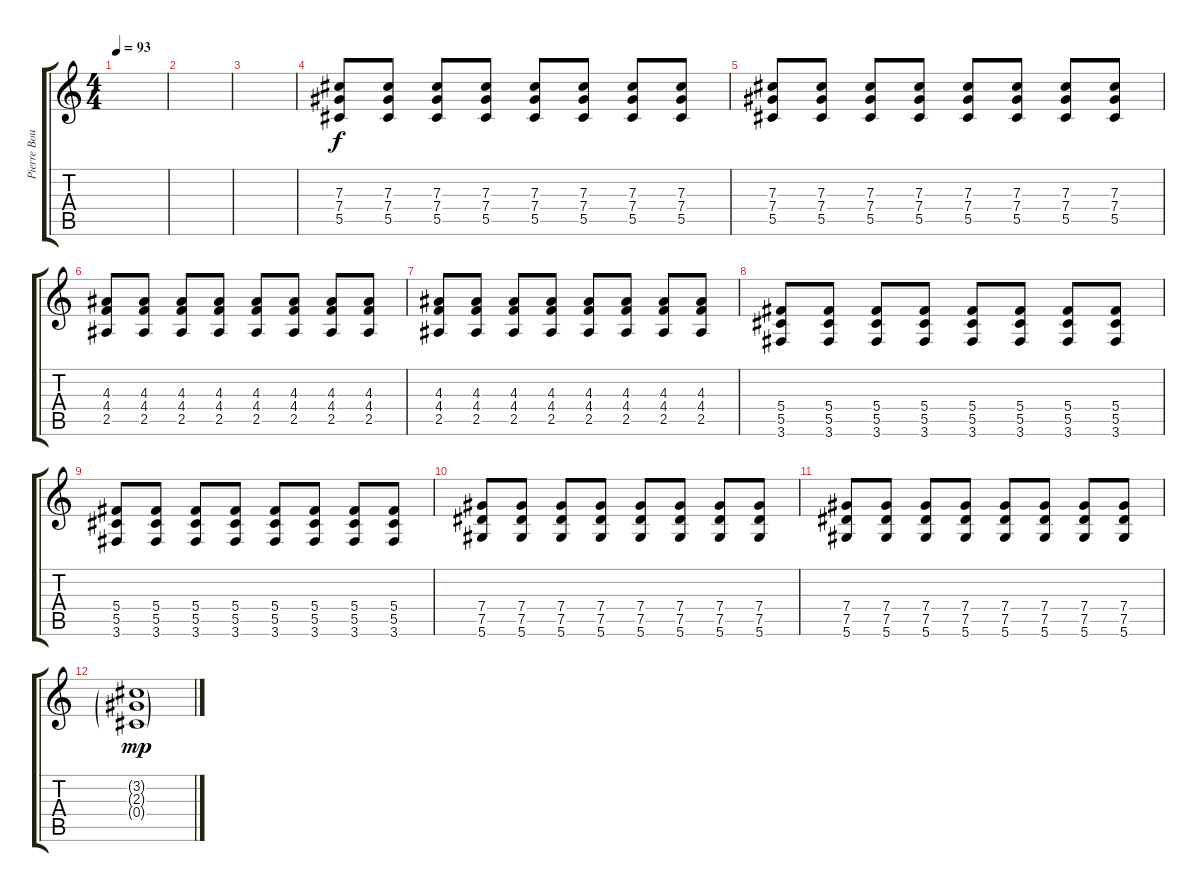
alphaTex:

\track ("Pierre Bouvier (Third guitar additional)" "Pierre Bou") {instrument overdrivenguitar}
\staff {score tabs}
\tuning (Eb4 Bb3 Gb3 Db3 Ab2 Eb2) {hide}
\ts (4 4)
\tempo 93
\clef g2
\ks c
|
|
|
(7.3 7.4 5.5).8 (7.3 7.4 5.5).8 (7.3 7.4 5.5).8 (7.3 7.4 5.5).8 (7.3 7.4 5.5).8 (7.3 7.4 5.5).8 (7.3 7.4 5.5).8 (7.3 7.4 5.5).8 |
(7.3 7.4 5.5).8 (7.3 7.4 5.5).8 (7.3 7.4 5.5).8 (7.3 7.4 5.5).8 (7.3 7.4 5.5).8 (7.3 7.4 5.5).8 (7.3 7.4 5.5).8 (7.3 7.4 5.5).8 |
(4.3 4.4 2.5).8 (4.3 4.4 2.5).8 (4.3 4.4 2.5).8 (4.3 4.4 2.5).8 (4.3 4.4 2.5).8 (4.3 4.4 2.5).8 (4.3 4.4 2.5).8 (4.3 4.4 2.5).8 |
(4.3 4.4 2.5).8 (4.3 4.4 2.5).8 (4.3 4.4 2.5).8 (4.3 4.4 2.5).8 (4.3 4.4 2.5).8 (4.3 4.4 2.5).8 (4.3 4.4 2.5).8 (4.3 4.4 2.5).8 |
(5.4 5.5 3.6).8 (5.4 5.5 3.6).8 (5.4 5.5 3.6).8 (5.4 5.5 3.6).8 (5.4 5.5 3.6).8 (5.4 5.5 3.6).8 (5.4 5.5 3.6).8 (5.4 5.5 3.6).8 |
(5.4 5.5 3.6).8 (5.4 5.5 3.6).8 (5.4 5.5 3.6).8 (5.4 5.5 3.6).8 (5.4 5.5 3.6).8 (5.4 5.5 3.6).8 (5.4 5.5 3.6).8 (5.4 5.5 3.6).8 |
(7.4 7.5 5.6).8 (7.4 7.5 5.6).8 (7.4 7.5 5.6).8 (7.4 7.5 5.6).8 (7.4 7.5 5.6).8 (7.4 7.5 5.6).8 (7.4 7.5 5.6).8 (7.4 7.5 5.6).8 |
(7.4 7.5 5.6).8 (7.4 7.5 5.6).8 (7.4 7.5 5.6).8 (7.4 7.5 5.6).8 (7.4 7.5 5.6).8 (7.4 7.5 5.6).8 (7.4 7.5 5.6).8 (7.4 7.5 5.6).8 |
(3.2{g} 2.3{g} 0.4{g}).1{dy mp}
